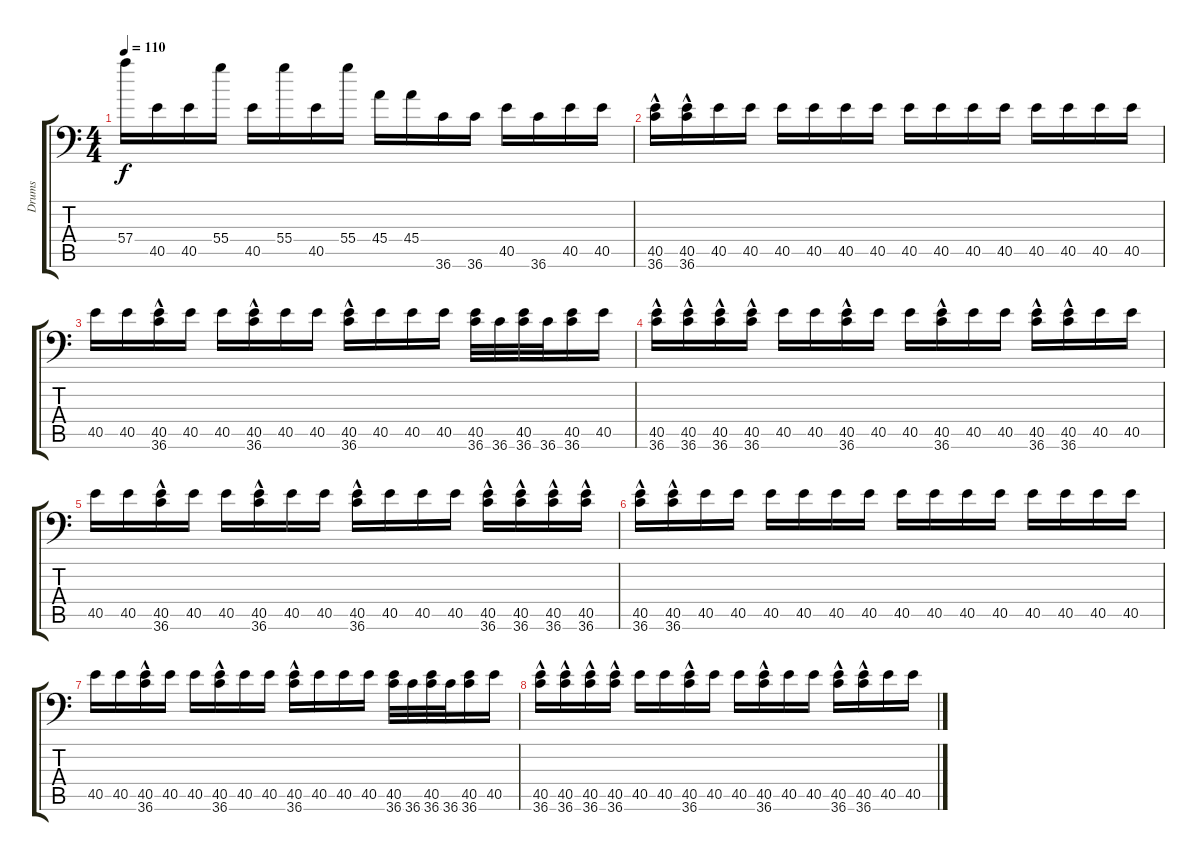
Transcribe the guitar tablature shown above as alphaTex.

\track ("Drums" "Drums") {instrument acousticgrandpiano}
\staff {score tabs}
\tuning (C-1 C-1 C-1 C-1 C-1 C-1) {hide}
\ts (4 4)
\tempo 110
\clef f4
\ks c
57.4.16{dy f} 40.5.16 40.5.16 55.4.16 40.5.16 55.4.16 40.5.16 55.4.16 45.4.16 45.4.16 36.6.16 36.6.16 40.5.16 36.6.16 40.5.16 40.5.16 |
(40.5{hac} 36.6).16 (40.5{hac} 36.6).16 40.5.16 40.5.16 40.5.16 40.5.16 40.5.16 40.5.16 40.5.16 40.5.16 40.5.16 40.5.16 40.5.16 40.5.16 40.5.16 40.5.16 |
40.5.16 40.5.16 (40.5{hac} 36.6).16 40.5.16 40.5.16 (40.5{hac} 36.6).16 40.5.16 40.5.16 (40.5{hac} 36.6).16 40.5.16 40.5.16 40.5.16 (40.5 36.6).32 36.6.32 (40.5 36.6).32 36.6.32 (40.5 36.6).16 40.5.16 |
(40.5{hac} 36.6).16 (40.5{hac} 36.6).16 (40.5{hac} 36.6).16 (40.5{hac} 36.6).16 40.5.16 40.5.16 (40.5{hac} 36.6).16 40.5.16 40.5.16 (40.5{hac} 36.6).16 40.5.16 40.5.16 (40.5{hac} 36.6).16 (40.5{hac} 36.6).16 40.5.16 40.5.16 |
40.5.16 40.5.16 (40.5{hac} 36.6).16 40.5.16 40.5.16 (40.5{hac} 36.6).16 40.5.16 40.5.16 (40.5{hac} 36.6).16 40.5.16 40.5.16 40.5.16 (40.5{hac} 36.6).16 (40.5{hac} 36.6).16 (40.5{hac} 36.6).16 (40.5{hac} 36.6).16 |
(40.5{hac} 36.6).16 (40.5{hac} 36.6).16 40.5.16 40.5.16 40.5.16 40.5.16 40.5.16 40.5.16 40.5.16 40.5.16 40.5.16 40.5.16 40.5.16 40.5.16 40.5.16 40.5.16 |
40.5.16 40.5.16 (40.5{hac} 36.6).16 40.5.16 40.5.16 (40.5{hac} 36.6).16 40.5.16 40.5.16 (40.5{hac} 36.6).16 40.5.16 40.5.16 40.5.16 (40.5 36.6).32 36.6.32 (40.5 36.6).32 36.6.32 (40.5 36.6).16 40.5.16 |
(40.5{hac} 36.6).16 (40.5{hac} 36.6).16 (40.5{hac} 36.6).16 (40.5{hac} 36.6).16 40.5.16 40.5.16 (40.5{hac} 36.6).16 40.5.16 40.5.16 (40.5{hac} 36.6).16 40.5.16 40.5.16 (40.5{hac} 36.6).16 (40.5{hac} 36.6).16 40.5.16 40.5.16
